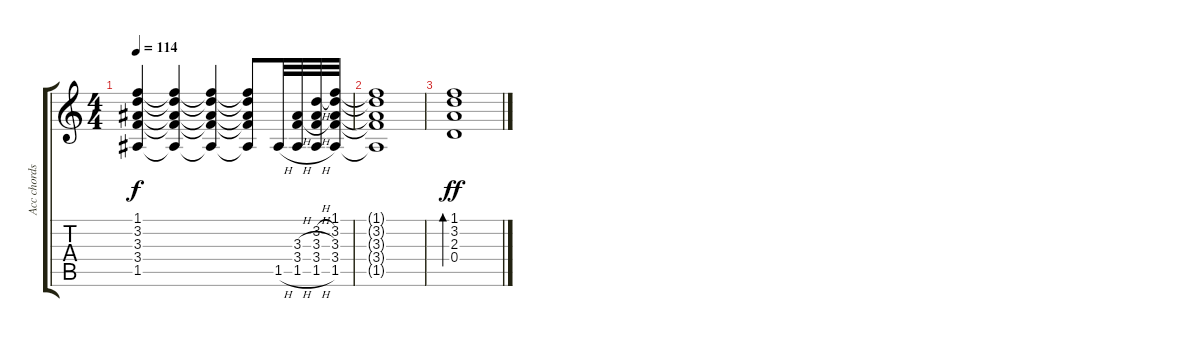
\track ("Acc chords" "Acc chords") {instrument acousticguitarsteel}
\staff {score tabs}
\tuning (E4 B3 G3 D3 A2 E2) {hide}
\ts (4 4)
\tempo 114
\clef g2
\ks c
(1.1{t} 3.2{t} 3.3{t} 3.4{t} 1.5{t}).4{dy f} (1.1{t} 3.2{t} 3.3{t} 3.4{t} 1.5{t}).4 (1.1{t} 3.2{t} 3.3{t} 3.4{t} 1.5{t}).4 (1.1{t} 3.2{t} 3.3{t} 3.4{t} 1.5{t}).8 1.5{h}.32 (3.3{h} 3.4{h} 1.5{h}).32 (3.2{h} 3.3{h} 3.4{h} 1.5{h}).32 (1.1 3.2 3.3 3.4 1.5).32 |
(1.1{t} 3.2{t} 3.3{t} 3.4{t} 1.5{t}).1 |
(1.1 3.2 2.3 0.4).1{bd 480 dy ff}
